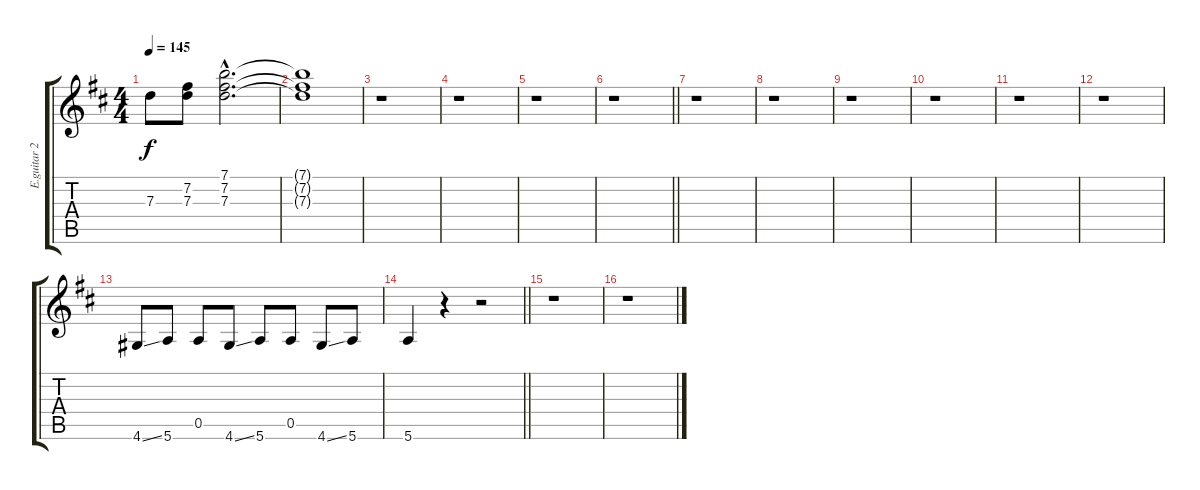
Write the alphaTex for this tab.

\track ("E.guitar 2" "E.guitar 2") {instrument electricguitarclean}
\staff {score tabs}
\tuning (E4 B3 G3 D3 A2 E2) {hide}
\ts (4 4)
\tempo 145
\clef g2
\ks d
7.3.8{dy f} (7.2 7.3).8 (7.1{hac} 7.2{hac} 7.3{hac}).2{d} |
(7.1{t} 7.2{t} 7.3{t}).1 |
r.1 |
r.1 |
r.1 |
\barLineRight lightlight
r.1 |
r.1 |
r.1 |
r.1 |
r.1 |
r.1 |
r.1 |
4.6{ss}.8 5.6.8 0.5.8 4.6{ss}.8 5.6.8 0.5.8 4.6{ss}.8 5.6.8 |
\barLineRight lightlight
5.6.4 r.4 r.2 |
r.1 |
r.1
